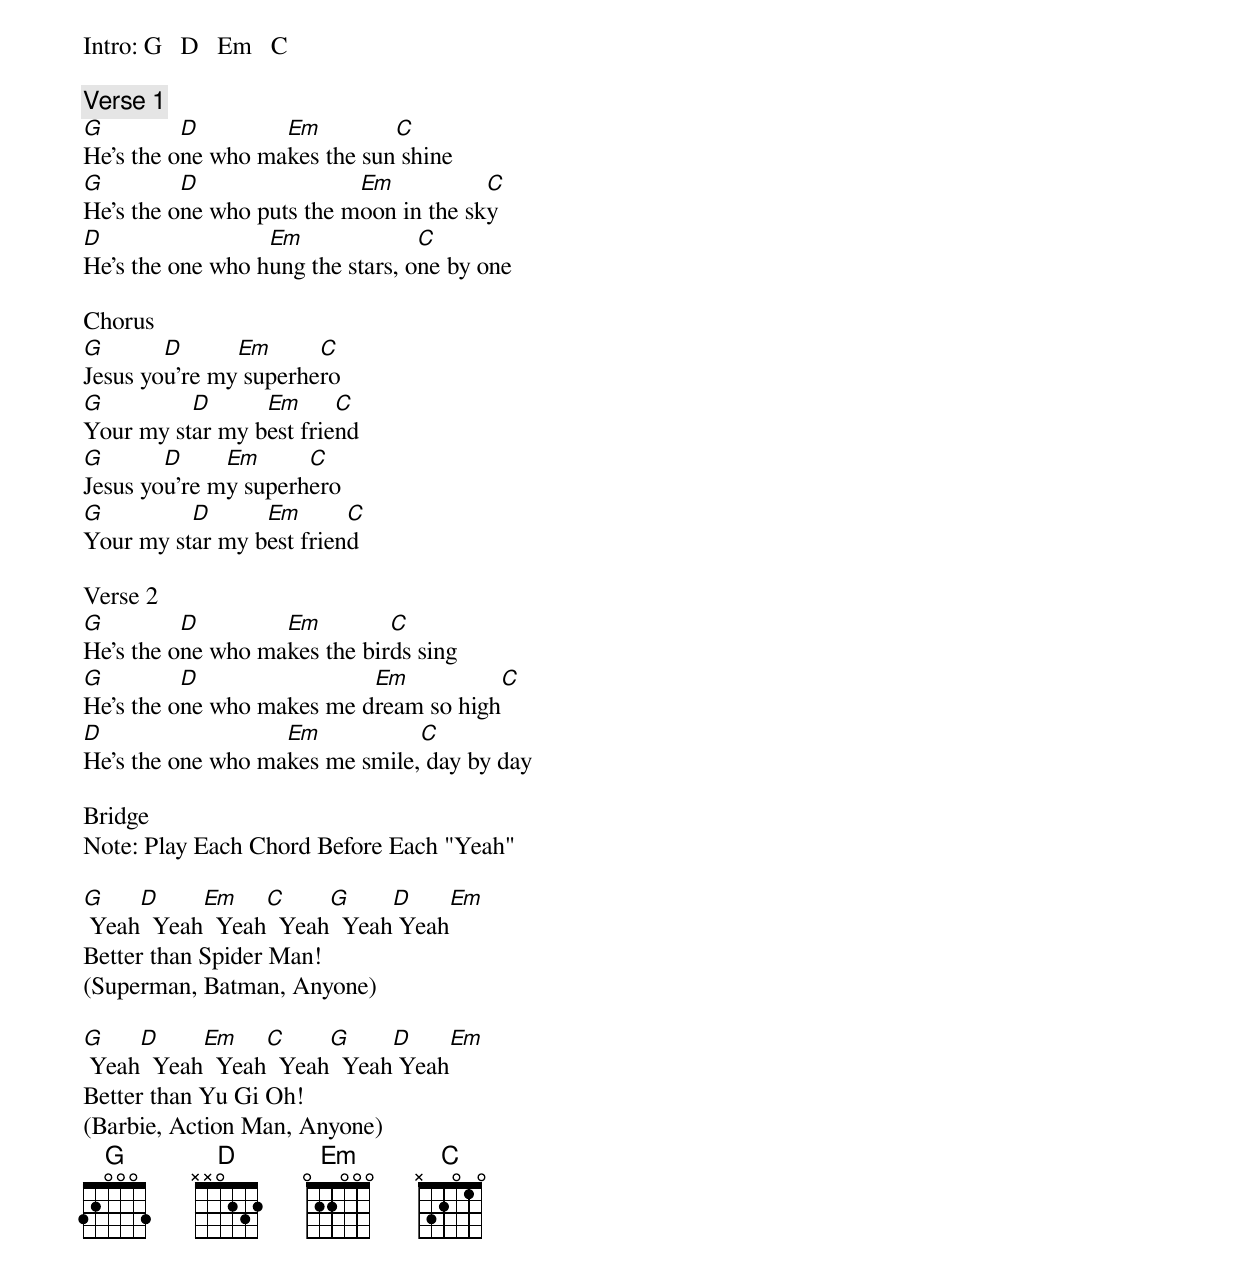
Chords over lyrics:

Intro: G   D   Em   C

Verse 1
G         D        Em         C
He's the one who makes the sun shine
G         D                Em           C
He's the one who puts the moon in the sky
D                 Em              C
He's the one who hung the stars, one by one

Chorus
G       D      Em      C
Jesus you’re my superhero
G         D      Em      C
Your my star my best friend
G       D     Em      C
Jesus you’re my superhero
G         D      Em       C
Your my star my best friend

Verse 2
G         D        Em         C
He's the one who makes the birds sing
G         D                Em           C
He's the one who makes me dream so high
D                  Em           C
He's the one who makes me smile, day by day

Bridge
Note: Play Each Chord Before Each "Yeah"

G    D     Em    C     G     D    Em
 Yeah  Yeah  Yeah  Yeah  Yeah Yeah
Better than Spider Man!
(Superman, Batman, Anyone)

G    D     Em    C     G     D    Em
 Yeah  Yeah  Yeah  Yeah  Yeah Yeah
Better than Yu Gi Oh!
(Barbie, Action Man, Anyone)
